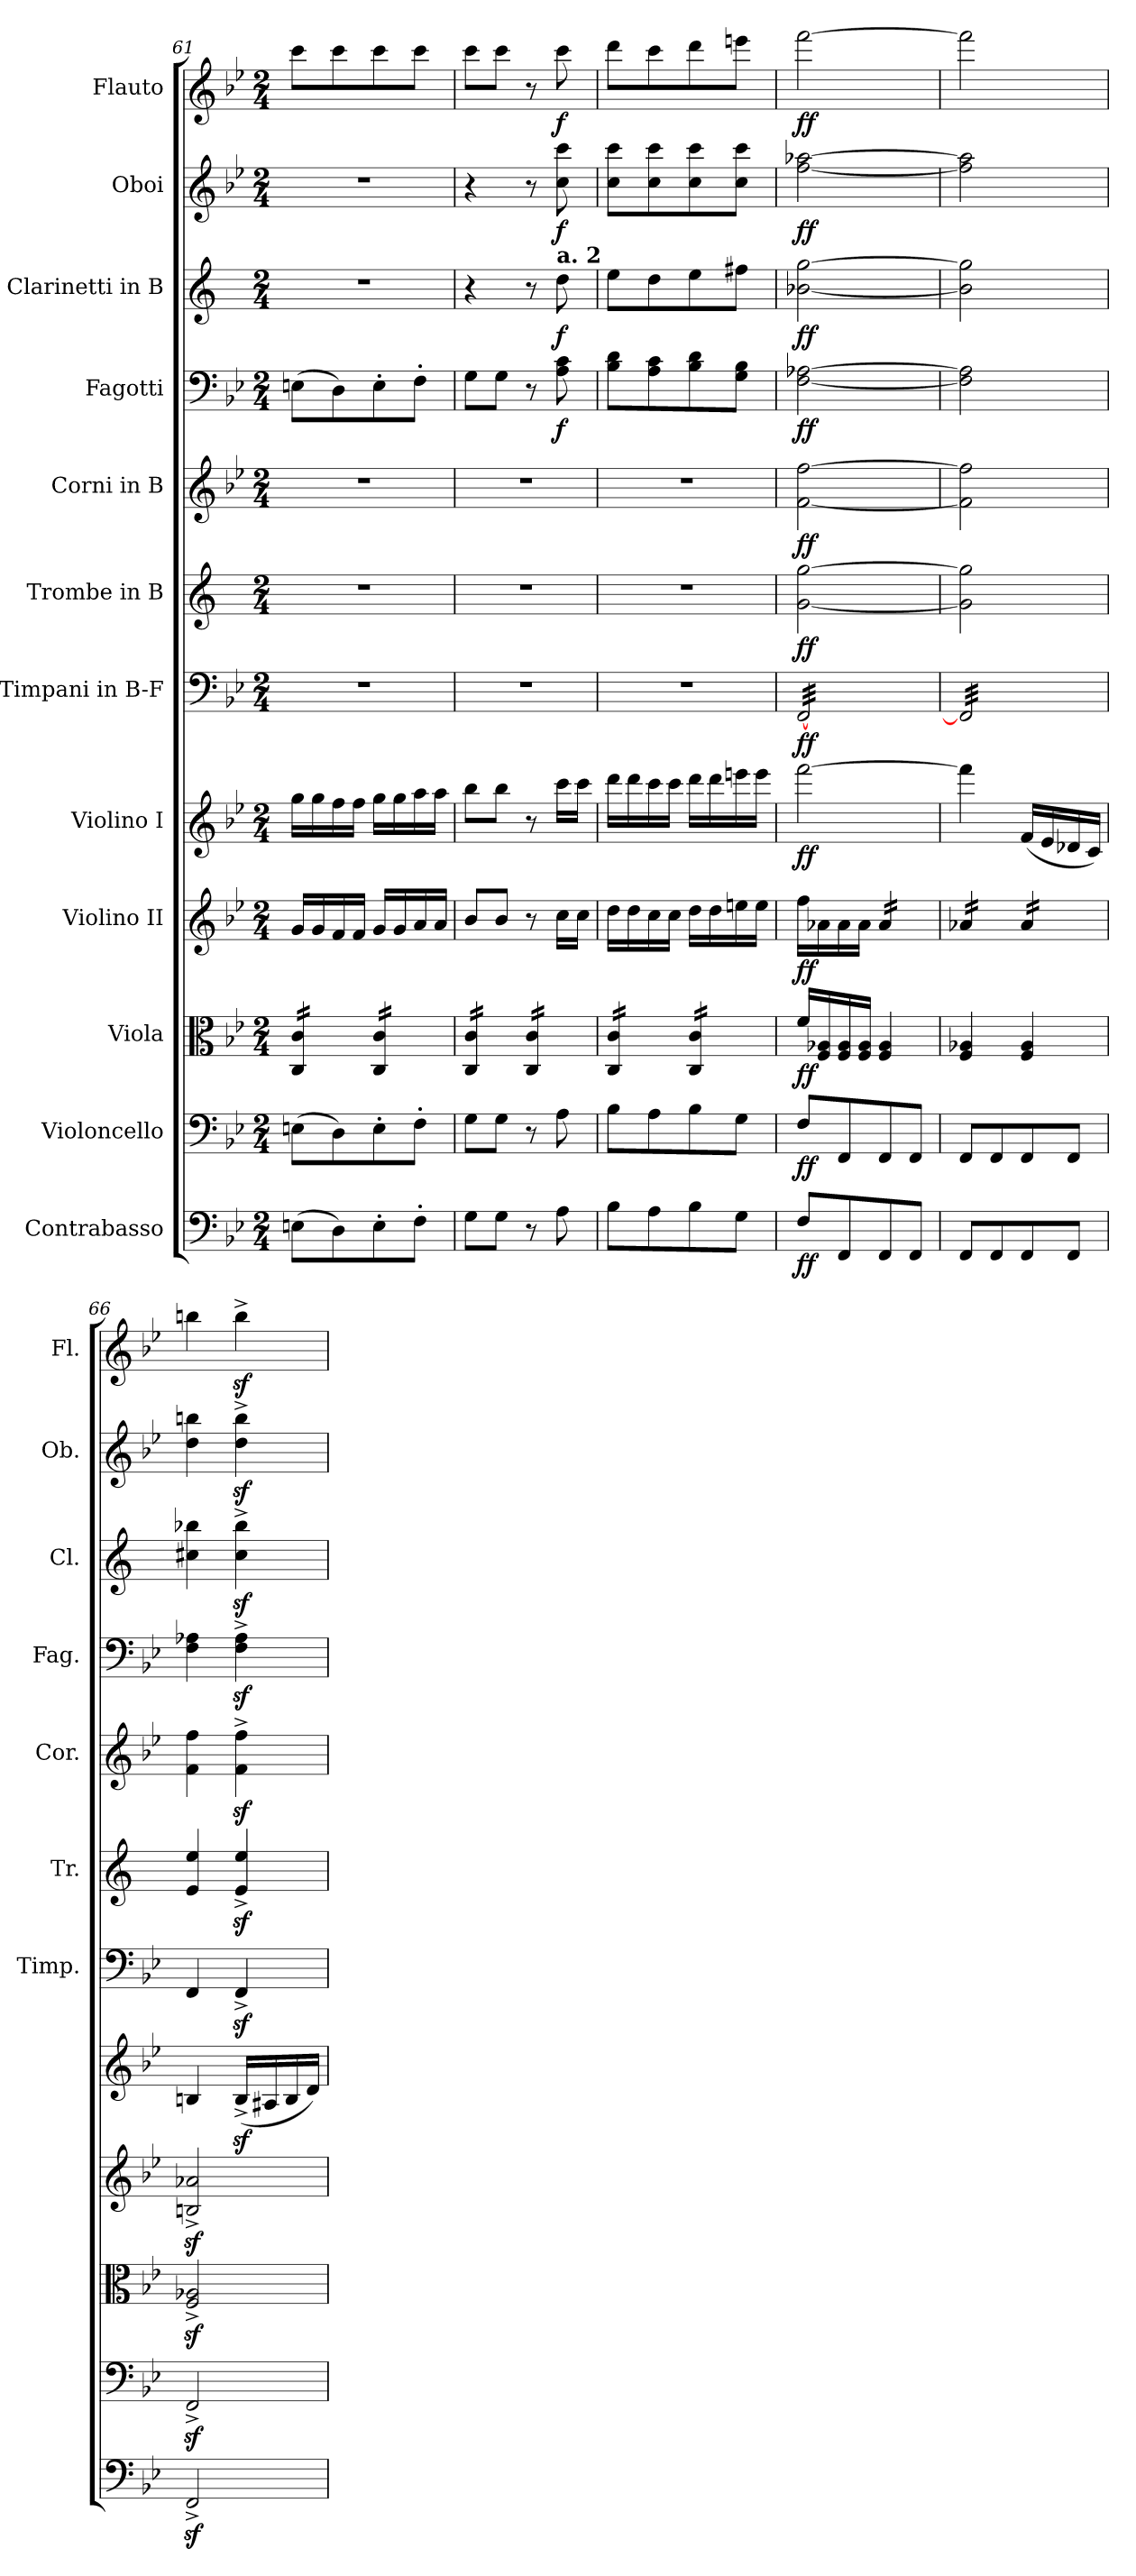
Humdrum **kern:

**kern	**dynam	**kern	**dynam	**kern	**dynam	**kern	**dynam	**kern	**dynam	**kern	**dynam	**kern	**dynam	**kern	**dynam	**kern	**dynam	**kern	**dynam	**kern	**dynam	**kern	**dynam
*part12	*part12	*part11	*part11	*part10	*part10	*part9	*part9	*part8	*part8	*part7	*part7	*part6	*part6	*part5	*part5	*part4	*part4	*part3	*part3	*part2	*part2	*part1	*part1
*staff12	*staff12	*staff11	*staff11	*staff10	*staff10	*staff9	*staff9	*staff8	*staff8	*staff7	*staff7	*staff6	*staff6	*staff5	*staff5	*staff4	*staff4	*staff3	*staff3	*staff2	*staff2	*staff1	*staff1
*I"Contrabasso	*	*I"Violoncello	*	*I"Viola	*	*I"Violino II	*	*I"Violino I	*	*I"Timpani in B-F	*	*I"Trombe in B	*	*I"Corni in B	*	*I"Fagotti	*	*I"Clarinetti in B	*	*I"Oboi	*	*I"Flauto	*
*	*	*	*	*	*	*	*	*	*	*I'Timp.	*	*I'Tr.	*	*I'Cor.	*	*I'Fag.	*	*I'Cl.	*	*I'Ob.	*	*I'Fl.	*
*clefF4	*	*clefF4	*	*clefC3	*	*clefG2	*	*clefG2	*	*clefF4	*	*clefG2	*	*clefG2	*	*clefF4	*	*clefG2	*	*clefG2	*	*clefG2	*
*ITrd7c12	*	*	*	*	*	*	*	*	*	*	*	*ITrd1c2	*	*ITrd8c14	*	*	*	*ITrd1c2	*	*	*	*	*
*k[b-e-]	*	*k[b-e-]	*	*k[b-e-]	*	*k[b-e-]	*	*k[b-e-]	*	*k[b-e-]	*	*k[b-e-]	*	*k[b-e-]	*	*k[b-e-]	*	*k[b-e-]	*	*k[b-e-]	*	*k[b-e-]	*
*M2/4	*	*M2/4	*	*M2/4	*	*M2/4	*	*M2/4	*	*M2/4	*	*M2/4	*	*M2/4	*	*M2/4	*	*M2/4	*	*M2/4	*	*M2/4	*
=61	=61	=61	=61	=61	=61	=61	=61	=61	=61	=61	=61	=61	=61	=61	=61	=61	=61	=61	=61	=61	=61	=61	=61
*	*	*	*	*tremolo	*	*	*	*	*	*	*	*	*	*	*	*	*	*	*	*	*	*	*
(8EEn\L	.	(8En\L	.	16C/ 16c/LL	.	16g/LL	.	16gg\LL	.	2r	.	2r	.	2r	.	(8En\L	.	2r	.	2r	.	8ccc\L	.
.	.	.	.	16C/ 16c/	.	16g/	.	16gg\	.	.	.	.	.	.	.	.	.	.	.	.	.	.	.
8DD\)	.	8D\)	.	16C/ 16c/	.	16f/	.	16ff\	.	.	.	.	.	.	.	8D\)	.	.	.	.	.	8ccc\	.
.	.	.	.	16C/ 16c/JJ	.	16f/JJ	.	16ff\JJ	.	.	.	.	.	.	.	.	.	.	.	.	.	.	.
8EE'\	.	8E'\	.	16C/ 16c/LL	.	16g/LL	.	16gg\LL	.	.	.	.	.	.	.	8E'\	.	.	.	.	.	8ccc\	.
.	.	.	.	16C/ 16c/	.	16g/	.	16gg\	.	.	.	.	.	.	.	.	.	.	.	.	.	.	.
8FF'\J	.	8F'\J	.	16C/ 16c/	.	16a/	.	16aa\	.	.	.	.	.	.	.	8F'\J	.	.	.	.	.	8ccc\J	.
.	.	.	.	16C/ 16c/JJ	.	16a/JJ	.	16aa\JJ	.	.	.	.	.	.	.	.	.	.	.	.	.	.	.
=62	=62	=62	=62	=62	=62	=62	=62	=62	=62	=62	=62	=62	=62	=62	=62	=62	=62	=62	=62	=62	=62	=62	=62
8GG\L	.	8G\L	.	16C/ 16c/LL	.	8b-/L	.	8bb-\L	.	2r	.	2r	.	2r	.	8G\L	.	4r	.	4r	.	8ccc\L	.
.	.	.	.	16C/ 16c/	.	.	.	.	.	.	.	.	.	.	.	.	.	.	.	.	.	.	.
8GG\J	.	8G\J	.	16C/ 16c/	.	8b-/J	.	8bb-\J	.	.	.	.	.	.	.	8G\J	.	.	.	.	.	8ccc\J	.
.	.	.	.	16C/ 16c/JJ	.	.	.	.	.	.	.	.	.	.	.	.	.	.	.	.	.	.	.
8r	.	8r	.	16C/ 16c/LL	.	8r	.	8r	.	.	.	.	.	.	.	8r	.	8r	.	8r	.	8r	.
.	.	.	.	16C/ 16c/	.	.	.	.	.	.	.	.	.	.	.	.	.	.	.	.	.	.	.
!	!	!	!	!	!	!	!	!	!	!	!	!	!	!	!	!	!	!LO:TX:a:B:t=a. 2	!	!	!	!	!
!	!	!	!	!	!	!	!	!	!	!	!	!	!	!	!	!	!LO:DY:b	!	!LO:DY:b	!	!LO:DY:b	!	!LO:DY:b
8AA\	.	8A\	.	16C/ 16c/	.	16cc\LL	.	16ccc\LL	.	.	.	.	.	.	.	8A\ 8c\	f	8cc\	f	8cc\ 8ccc\	f	8ccc\	f
.	.	.	.	16C/ 16c/JJ	.	16cc\JJ	.	16ccc\JJ	.	.	.	.	.	.	.	.	.	.	.	.	.	.	.
!!LO:PB:g=z
=63	=63	=63	=63	=63	=63	=63	=63	=63	=63	=63	=63	=63	=63	=63	=63	=63	=63	=63	=63	=63	=63	=63	=63
8BB-\L	.	8B-\L	.	16C/ 16c/LL	.	16dd\LL	.	16ddd\LL	.	2r	.	2r	.	2r	.	8B-\ 8d\L	.	8dd\L	.	8cc\ 8ccc\L	.	8ddd\L	.
.	.	.	.	16C/ 16c/	.	16dd\	.	16ddd\	.	.	.	.	.	.	.	.	.	.	.	.	.	.	.
8AA\	.	8A\	.	16C/ 16c/	.	16cc\	.	16ccc\	.	.	.	.	.	.	.	8A\ 8c\	.	8cc\	.	8cc\ 8ccc\	.	8ccc\	.
.	.	.	.	16C/ 16c/JJ	.	16cc\JJ	.	16ccc\JJ	.	.	.	.	.	.	.	.	.	.	.	.	.	.	.
8BB-\	.	8B-\	.	16C/ 16c/LL	.	16dd\LL	.	16ddd\LL	.	.	.	.	.	.	.	8B-\ 8d\	.	8dd\	.	8cc\ 8ccc\	.	8ddd\	.
.	.	.	.	16C/ 16c/	.	16dd\	.	16ddd\	.	.	.	.	.	.	.	.	.	.	.	.	.	.	.
8GG\J	.	8G\J	.	16C/ 16c/	.	16een\	.	16eeen\	.	.	.	.	.	.	.	8G\ 8B-\J	.	8een\J	.	8cc\ 8ccc\J	.	8eeen\J	.
.	.	.	.	16C/ 16c/JJ	.	16ee\JJ	.	16eee\JJ	.	.	.	.	.	.	.	.	.	.	.	.	.	.	.
*	*	*	*	*Xtremolo	*	*	*	*	*	*	*	*	*	*	*	*	*	*	*	*	*	*	*
=64	=64	=64	=64	=64	=64	=64	=64	=64	=64	=64	=64	=64	=64	=64	=64	=64	=64	=64	=64	=64	=64	=64	=64
!	!LO:DY:b	!	!LO:DY:b	!	!LO:DY:b	!	!LO:DY:b	!	!LO:DY:b	!	!LO:DY:b	!	!LO:DY:b	!	!LO:DY:b	!	!LO:DY:b	!	!LO:DY:b	!	!LO:DY:b	!	!LO:DY:b
*	*	*	*	*	*	*	*	*	*	*tremolo	*	*	*	*	*	*	*	*	*	*	*	*	*
8FF/L	ff	8F/L	ff	16f/LL	ff	16ff\LL	ff	[2fff\	ff	[32FF/LLL	ff	[2f\ [2ff\	ff	[2F\ [2f\	ff	[2F\ [2A-X\	ff	[2a-X\ [2ff\	ff	[2ff\ [2aa-X\	ff	[2fff\	ff
.	.	.	.	.	.	.	.	.	.	32FF/	.	.	.	.	.	.	.	.	.	.	.	.	.
.	.	.	.	16F/ 16A-X/	.	16a-X\	.	.	.	32FF/	.	.	.	.	.	.	.	.	.	.	.	.	.
.	.	.	.	.	.	.	.	.	.	32FF/	.	.	.	.	.	.	.	.	.	.	.	.	.
8FFF/	.	8FF/	.	16F/ 16A-/	.	16a-\	.	.	.	32FF/	.	.	.	.	.	.	.	.	.	.	.	.	.
.	.	.	.	.	.	.	.	.	.	32FF/	.	.	.	.	.	.	.	.	.	.	.	.	.
.	.	.	.	16F/ 16A-/JJ	.	16a-\JJ	.	.	.	32FF/	.	.	.	.	.	.	.	.	.	.	.	.	.
.	.	.	.	.	.	.	.	.	.	32FF/	.	.	.	.	.	.	.	.	.	.	.	.	.
*	*	*	*	*	*	*tremolo	*	*	*	*	*	*	*	*	*	*	*	*	*	*	*	*	*
8FFF/	.	8FF/	.	4F/ 4A-/	.	16a-/LL	.	.	.	32FF/	.	.	.	.	.	.	.	.	.	.	.	.	.
.	.	.	.	.	.	.	.	.	.	32FF/	.	.	.	.	.	.	.	.	.	.	.	.	.
.	.	.	.	.	.	16a-/	.	.	.	32FF/	.	.	.	.	.	.	.	.	.	.	.	.	.
.	.	.	.	.	.	.	.	.	.	32FF/	.	.	.	.	.	.	.	.	.	.	.	.	.
8FFF/J	.	8FF/J	.	.	.	16a-/	.	.	.	32FF/	.	.	.	.	.	.	.	.	.	.	.	.	.
.	.	.	.	.	.	.	.	.	.	32FF/	.	.	.	.	.	.	.	.	.	.	.	.	.
.	.	.	.	.	.	16a-/JJ	.	.	.	32FF/	.	.	.	.	.	.	.	.	.	.	.	.	.
.	.	.	.	.	.	.	.	.	.	32FF/JJJ	.	.	.	.	.	.	.	.	.	.	.	.	.
=65	=65	=65	=65	=65	=65	=65	=65	=65	=65	=65	=65	=65	=65	=65	=65	=65	=65	=65	=65	=65	=65	=65	=65
8FFF/L	.	8FF/L	.	4F/ 4A-X/	.	16a-X/LL	.	4fff\]	.	32FF/]LLL	.	2f\] 2ff\]	.	2F\] 2f\]	.	2F\] 2A-\]	.	2a-\] 2ff\]	.	2ff\] 2aa-\]	.	2fff\]	.
.	.	.	.	.	.	.	.	.	.	32FF/	.	.	.	.	.	.	.	.	.	.	.	.	.
.	.	.	.	.	.	16a-X/	.	.	.	32FF/	.	.	.	.	.	.	.	.	.	.	.	.	.
.	.	.	.	.	.	.	.	.	.	32FF/	.	.	.	.	.	.	.	.	.	.	.	.	.
8FFF/	.	8FF/	.	.	.	16a-X/	.	.	.	32FF/	.	.	.	.	.	.	.	.	.	.	.	.	.
.	.	.	.	.	.	.	.	.	.	32FF/	.	.	.	.	.	.	.	.	.	.	.	.	.
.	.	.	.	.	.	16a-X/JJ	.	.	.	32FF/	.	.	.	.	.	.	.	.	.	.	.	.	.
.	.	.	.	.	.	.	.	.	.	32FF/	.	.	.	.	.	.	.	.	.	.	.	.	.
8FFF/	.	8FF/	.	4F/ 4A-/	.	16a-/LL	.	(16f/LL	.	32FF/	.	.	.	.	.	.	.	.	.	.	.	.	.
.	.	.	.	.	.	.	.	.	.	32FF/	.	.	.	.	.	.	.	.	.	.	.	.	.
.	.	.	.	.	.	16a-/	.	16e-/	.	32FF/	.	.	.	.	.	.	.	.	.	.	.	.	.
.	.	.	.	.	.	.	.	.	.	32FF/	.	.	.	.	.	.	.	.	.	.	.	.	.
8FFF/J	.	8FF/J	.	.	.	16a-/	.	16d-X/	.	32FF/	.	.	.	.	.	.	.	.	.	.	.	.	.
.	.	.	.	.	.	.	.	.	.	32FF/	.	.	.	.	.	.	.	.	.	.	.	.	.
.	.	.	.	.	.	16a-/JJ	.	16c/JJ)	.	32FF/	.	.	.	.	.	.	.	.	.	.	.	.	.
*	*	*	*	*	*	*Xtremolo	*	*	*	*	*	*	*	*	*	*	*	*	*	*	*	*	*
.	.	.	.	.	.	.	.	.	.	32FF/JJJ	.	.	.	.	.	.	.	.	.	.	.	.	.
*	*	*	*	*	*	*	*	*	*	*Xtremolo	*	*	*	*	*	*	*	*	*	*	*	*	*
=66	=66	=66	=66	=66	=66	=66	=66	=66	=66	=66	=66	=66	=66	=66	=66	=66	=66	=66	=66	=66	=66	=66	=66
2FFFz<^/	.	2FFz<^/	.	2F/z<^ 2A-X/z<^	.	2Bn/z<^ 2a-X/z<^	.	4Bn/	.	4FF/	.	4d/ 4dd/	.	4F\ 4f\	.	4F\ 4A-X\	.	4bn\ 4aa-X\	.	4dd\ 4bbn\	.	4bbn\	.
.	.	.	.	.	.	.	.	(16Bz<^/LL	.	4FFz<^/	.	4d/z<^ 4dd/z<^	.	4F\z<^ 4f\z<^	.	4F\z<^ 4A-\z<^	.	4b\z<^ 4aa-\z<^	.	4dd\z<^ 4bb\z<^	.	4bbz<^\	.
.	.	.	.	.	.	.	.	16A#X/	.	.	.	.	.	.	.	.	.	.	.	.	.	.	.
.	.	.	.	.	.	.	.	16B/	.	.	.	.	.	.	.	.	.	.	.	.	.	.	.
.	.	.	.	.	.	.	.	16d/JJ)	.	.	.	.	.	.	.	.	.	.	.	.	.	.	.
=	=	=	=	=	=	=	=	=	=	=	=	=	=	=	=	=	=	=	=	=	=	=	=
*-	*-	*-	*-	*-	*-	*-	*-	*-	*-	*-	*-	*-	*-	*-	*-	*-	*-	*-	*-	*-	*-	*-	*-
